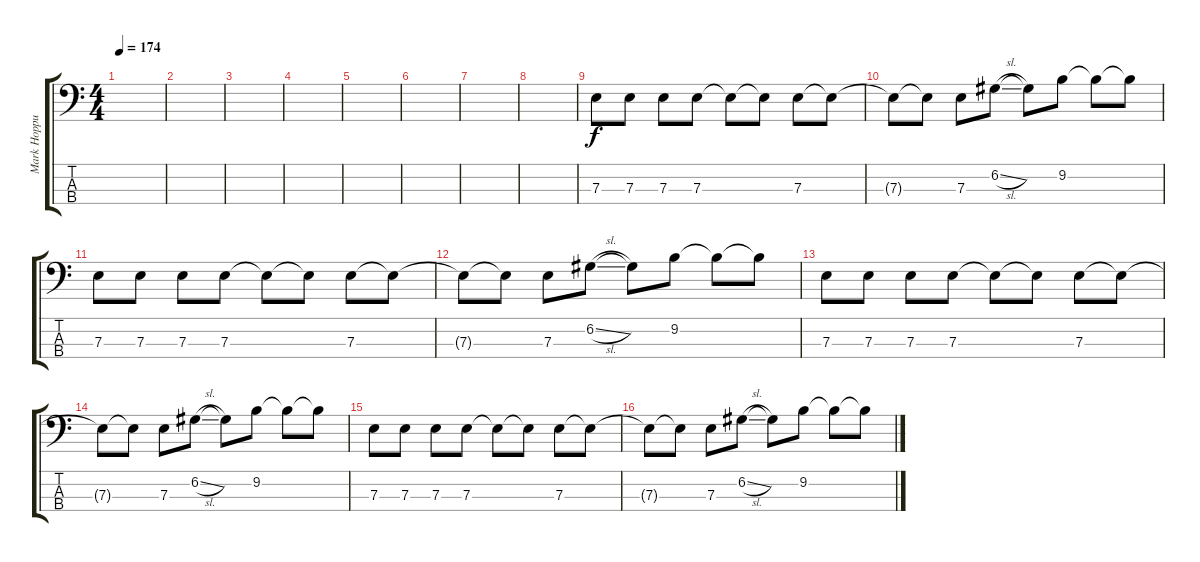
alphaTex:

\track ("Mark Hoppus - Bass" "Mark Hoppu") {instrument electricbasspick}
\staff {score tabs}
\tuning (G2 D2 A1 E1) {hide}
\ts (4 4)
\tempo 174
\clef f4
\ks c
|
|
|
|
|
|
|
|
7.3.8 7.3.8 7.3.8 7.3.8 7.3{t}.8 7.3{t}.8 7.3.8 7.3{t}.8 |
7.3{t}.8 7.3{t}.8 7.3.8 6.2{sl}.8 6.2{t}.8 9.2.8 9.2{t}.8 9.2{t}.8 |
7.3.8 7.3.8 7.3.8 7.3.8 7.3{t}.8 7.3{t}.8 7.3.8 7.3{t}.8 |
7.3{t}.8 7.3{t}.8 7.3.8 6.2{sl}.8 6.2{t}.8 9.2.8 9.2{t}.8 9.2{t}.8 |
7.3.8 7.3.8 7.3.8 7.3.8 7.3{t}.8 7.3{t}.8 7.3.8 7.3{t}.8 |
7.3{t}.8 7.3{t}.8 7.3.8 6.2{sl}.8 6.2{t}.8 9.2.8 9.2{t}.8 9.2{t}.8 |
7.3.8 7.3.8 7.3.8 7.3.8 7.3{t}.8 7.3{t}.8 7.3.8 7.3{t}.8 |
7.3{t}.8 7.3{t}.8 7.3.8 6.2{sl}.8 6.2{t}.8 9.2.8 9.2{t}.8 9.2{t}.8
